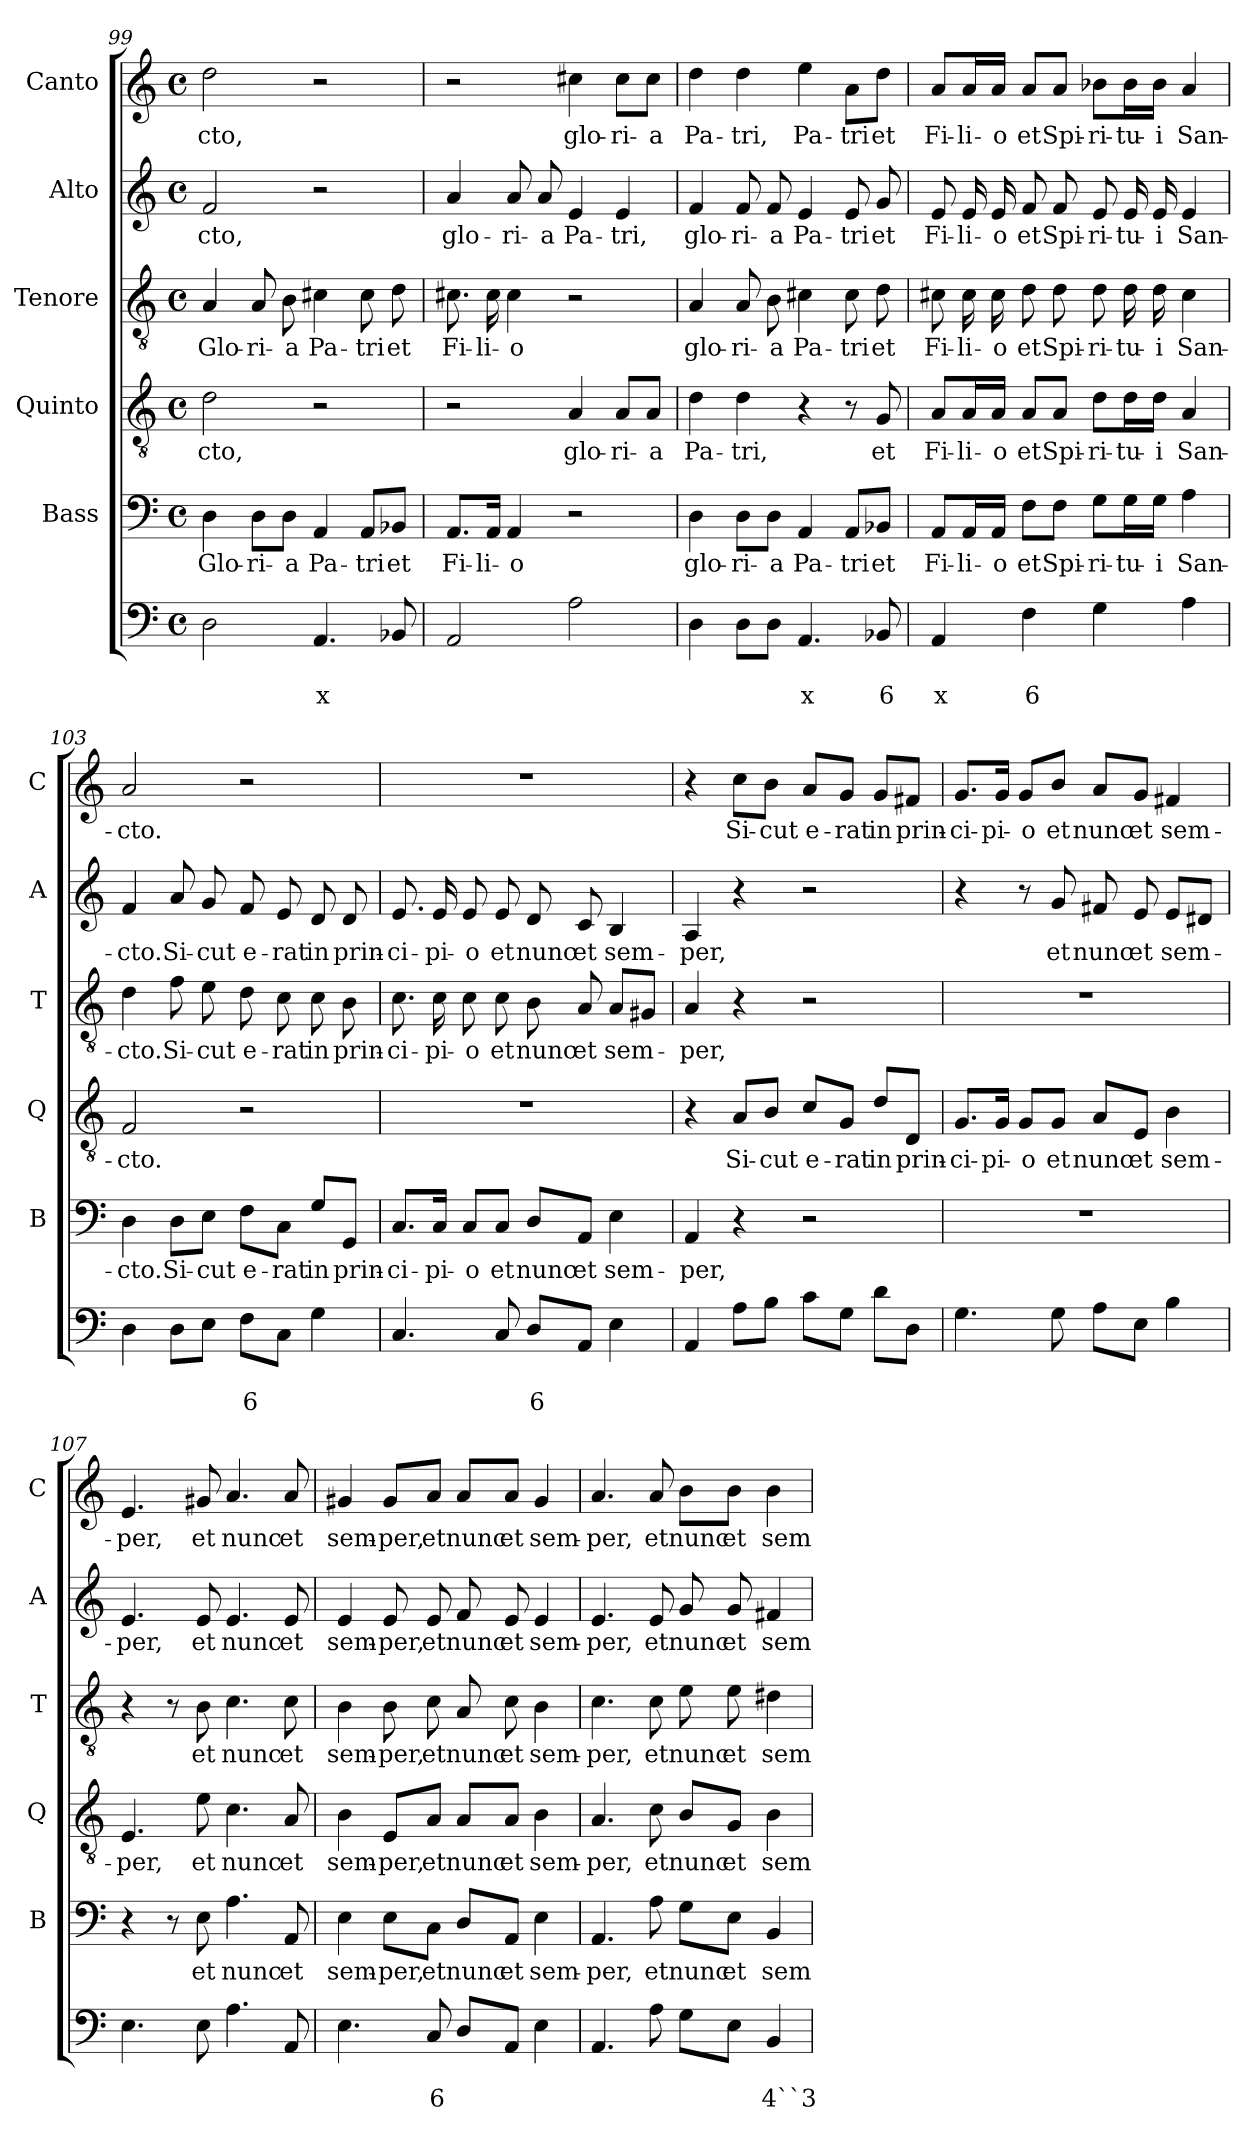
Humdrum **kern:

**kern	**text	**text	**kern	**text	**kern	**text	**kern	**text	**kern	**text	**kern	**text
*part6	*part6	*part6	*part5	*part5	*part4	*part4	*part3	*part3	*part2	*part2	*part1	*part1
*staff6	*staff6	*staff6	*staff5	*staff5	*staff4	*staff4	*staff3	*staff3	*staff2	*staff2	*staff1	*staff1
*	*	*	*I"Bass	*	*I"Quinto	*	*I"Tenore	*	*I"Alto	*	*I"Canto	*
*	*	*	*I'B	*	*I'Q	*	*I'T	*	*I'A	*	*I'C	*
*clefF4	*	*	*clefF4	*	*clefGv2	*	*clefGv2	*	*clefG2	*	*clefG2	*
*k[]	*	*	*k[]	*	*k[]	*	*k[]	*	*k[]	*	*k[]	*
*C:	*	*	*C:	*	*C:	*	*C:	*	*C:	*	*C:	*
*M4/4	*	*	*M4/4	*	*M4/4	*	*M4/4	*	*M4/4	*	*M4/4	*
*met(c)	*	*	*met(c)	*	*met(c)	*	*met(c)	*	*met(c)	*	*met(c)	*
=99	=99	=99	=99	=99	=99	=99	=99	=99	=99	=99	=99	=99
!	!	!	!	!LO:LY:b	!	!LO:LY:b	!	!LO:LY:b	!	!LO:LY:b	!	!LO:LY:b
2D\	.	.	4D\	Glo-	2d\	-cto,	4A/	Glo-	2f/	-cto,	2dd\	-cto,
!	!	!	!	!LO:LY:b	!	!	!	!LO:LY:b	!	!	!	!
.	.	.	8D\L	-ri-	.	.	8A/	-ri-	.	.	.	.
!	!	!	!	!LO:LY:b	!	!	!	!LO:LY:b	!	!	!	!
.	.	.	8D\J	-a	.	.	8B\	-a	.	.	.	.
!	!	!LO:LY:b	!	!LO:LY:b	!	!	!	!LO:LY:b	!	!	!	!
4.AA/	.	x	4AA/	Pa-	2r	.	4c#X\	Pa-	2r	.	2r	.
!	!	!	!	!LO:LY:b	!	!	!	!LO:LY:b	!	!	!	!
.	.	.	8AA/L	-tri	.	.	8c#\	-tri	.	.	.	.
!	!	!	!	!LO:LY:b	!	!	!	!LO:LY:b	!	!	!	!
8BB-X/	.	.	8BB-X/J	et	.	.	8d\	et	.	.	.	.
=100	=100	=100	=100	=100	=100	=100	=100	=100	=100	=100	=100	=100
!	!	!	!	!LO:LY:b	!	!	!	!LO:LY:b	!	!LO:LY:b	!	!
2AA/	.	.	8.AA/L	Fi-	2r	.	8.c#X\	Fi-	4a/	glo-	2r	.
!	!	!	!	!LO:LY:b	!	!	!	!LO:LY:b	!	!	!	!
.	.	.	16AA/Jk	-li-	.	.	16c#\	-li-	.	.	.	.
!	!	!	!	!LO:LY:b	!	!	!	!LO:LY:b	!	!LO:LY:b	!	!
.	.	.	4AA/	-o	.	.	4c#\	-o	8a/	-ri-	.	.
!	!	!	!	!	!	!	!	!	!	!LO:LY:b	!	!
.	.	.	.	.	.	.	.	.	8a/	-a	.	.
!	!	!	!	!	!	!LO:LY:b	!	!	!	!LO:LY:b	!	!LO:LY:b
2A\	.	.	2r	.	4A/	glo-	2r	.	4e/	Pa-	4cc#X\	glo-
!	!	!	!	!	!	!LO:LY:b	!	!	!	!LO:LY:b	!	!LO:LY:b
.	.	.	.	.	8A/L	-ri-	.	.	4e/	-tri,	8cc#\L	-ri-
!	!	!	!	!	!	!LO:LY:b	!	!	!	!	!	!LO:LY:b
.	.	.	.	.	8A/J	-a	.	.	.	.	8cc#\J	-a
!!LO:PB:g=z
=101	=101	=101	=101	=101	=101	=101	=101	=101	=101	=101	=101	=101
!	!	!	!	!LO:LY:b	!	!LO:LY:b	!	!LO:LY:b	!	!LO:LY:b	!	!LO:LY:b
4D\	.	.	4D\	glo-	4d\	Pa-	4A/	glo-	4f/	glo-	4dd\	Pa-
!	!	!	!	!LO:LY:b	!	!LO:LY:b	!	!LO:LY:b	!	!LO:LY:b	!	!LO:LY:b
8D\L	.	.	8D\L	-ri-	4d\	-tri,	8A/	-ri-	8f/	-ri-	4dd\	-tri,
!	!	!	!	!LO:LY:b	!	!	!	!LO:LY:b	!	!LO:LY:b	!	!
8D\J	.	.	8D\J	-a	.	.	8B\	-a	8f/	-a	.	.
!	!	!LO:LY:b	!	!LO:LY:b	!	!	!	!LO:LY:b	!	!LO:LY:b	!	!LO:LY:b
4.AA/	.	x	4AA/	Pa-	4r	.	4c#X\	Pa-	4e/	Pa-	4ee\	Pa-
!	!	!	!	!LO:LY:b	!	!	!	!LO:LY:b	!	!LO:LY:b	!	!LO:LY:b
.	.	.	8AA/L	-tri	8r	.	8c#\	-tri	8e/	-tri	8a\L	-tri
!	!	!LO:LY:b	!	!LO:LY:b	!	!LO:LY:b	!	!LO:LY:b	!	!LO:LY:b	!	!LO:LY:b
8BB-X/	.	6	8BB-X/J	et	8G/	et	8d\	et	8g/	et	8dd\J	et
=102	=102	=102	=102	=102	=102	=102	=102	=102	=102	=102	=102	=102
!	!	!LO:LY:b	!	!LO:LY:b	!	!LO:LY:b	!	!LO:LY:b	!	!LO:LY:b	!	!LO:LY:b
4AA/	.	x	8AA/L	Fi-	8A/L	Fi-	8c#X\	Fi-	8e/	Fi-	8a/L	Fi-
!	!	!	!	!LO:LY:b	!	!LO:LY:b	!	!LO:LY:b	!	!LO:LY:b	!	!LO:LY:b
.	.	.	16AA/L	-li-	16A/L	-li-	16c#\	-li-	16e/	-li-	16a/L	-li-
!	!	!	!	!LO:LY:b	!	!LO:LY:b	!	!LO:LY:b	!	!LO:LY:b	!	!LO:LY:b
.	.	.	16AA/JJ	-o	16A/JJ	-o	16c#\	-o	16e/	-o	16a/JJ	-o
!	!	!LO:LY:b	!	!LO:LY:b	!	!LO:LY:b	!	!LO:LY:b	!	!LO:LY:b	!	!LO:LY:b
4F\	.	6	8F\L	et	8A/L	et	8d\	et	8f/	et	8a/L	et
!	!	!	!	!LO:LY:b	!	!LO:LY:b	!	!LO:LY:b	!	!LO:LY:b	!	!LO:LY:b
.	.	.	8F\J	Spi-	8A/J	Spi-	8d\	Spi-	8f/	Spi-	8a/J	Spi-
!	!	!	!	!LO:LY:b	!	!LO:LY:b	!	!LO:LY:b	!	!LO:LY:b	!	!LO:LY:b
4G\	.	.	8G\L	-ri-	8d\L	-ri-	8d\	-ri-	8e/	-ri-	8b-X\L	-ri-
!	!	!	!	!LO:LY:b	!	!LO:LY:b	!	!LO:LY:b	!	!LO:LY:b	!	!LO:LY:b
.	.	.	16G\L	-tu-	16d\L	-tu-	16d\	-tu-	16e/	-tu-	16b-\L	-tu-
!	!	!	!	!LO:LY:b	!	!LO:LY:b	!	!LO:LY:b	!	!LO:LY:b	!	!LO:LY:b
.	.	.	16G\JJ	-i	16d\JJ	-i	16d\	-i	16e/	-i	16b-\JJ	-i
!	!	!	!	!LO:LY:b	!	!LO:LY:b	!	!LO:LY:b	!	!LO:LY:b	!	!LO:LY:b
4A\	.	.	4A\	San-	4A/	San-	4c#\	San-	4e/	San-	4a/	San-
=103	=103	=103	=103	=103	=103	=103	=103	=103	=103	=103	=103	=103
!	!	!	!	!LO:LY:b	!	!LO:LY:b	!	!LO:LY:b	!	!LO:LY:b	!	!LO:LY:b
4D\	.	.	4D\	-cto.	2F/	-cto.	4d\	-cto.	4f/	-cto.	2a/	-cto.
!	!	!	!	!LO:LY:b	!	!	!	!LO:LY:b	!	!LO:LY:b	!	!
8D\L	.	.	8D\L	Si-	.	.	8f\	Si-	8a/	Si-	.	.
!	!	!	!	!LO:LY:b	!	!	!	!LO:LY:b	!	!LO:LY:b	!	!
8E\J	.	.	8E\J	-cut	.	.	8e\	-cut	8g/	-cut	.	.
!	!	!LO:LY:b	!	!LO:LY:b	!	!	!	!LO:LY:b	!	!LO:LY:b	!	!
8F\L	.	6	8F\L	e-	2r	.	8d\	e-	8f/	e-	2r	.
!	!	!	!	!LO:LY:b	!	!	!	!LO:LY:b	!	!LO:LY:b	!	!
8C\J	.	.	8C\J	-rat	.	.	8c\	-rat	8e/	-rat	.	.
!	!	!	!	!LO:LY:b	!	!	!	!LO:LY:b	!	!LO:LY:b	!	!
4G\	.	.	8G/L	in	.	.	8c\	in	8d/	in	.	.
!	!	!	!	!LO:LY:b	!	!	!	!LO:LY:b	!	!LO:LY:b	!	!
.	.	.	8GG/J	prin-	.	.	8B\	prin-	8d/	prin-	.	.
=104	=104	=104	=104	=104	=104	=104	=104	=104	=104	=104	=104	=104
!	!	!	!	!LO:LY:b	!	!	!	!LO:LY:b	!	!LO:LY:b	!	!
4.C/	.	.	8.C/L	-ci-	1r	.	8.c\	-ci-	8.e/	-ci-	1r	.
!	!	!	!	!LO:LY:b	!	!	!	!LO:LY:b	!	!LO:LY:b	!	!
.	.	.	16C/Jk	-pi-	.	.	16c\	-pi-	16e/	-pi-	.	.
!	!	!	!	!LO:LY:b	!	!	!	!LO:LY:b	!	!LO:LY:b	!	!
.	.	.	8C/L	-o	.	.	8c\	-o	8e/	-o	.	.
!	!	!	!	!LO:LY:b	!	!	!	!LO:LY:b	!	!LO:LY:b	!	!
8C/	.	.	8C/J	et	.	.	8c\	et	8e/	et	.	.
!	!	!LO:LY:b	!	!LO:LY:b	!	!	!	!LO:LY:b	!	!LO:LY:b	!	!
8D/L	.	6	8D/L	nunc	.	.	8B\	nunc	8d/	nunc	.	.
!	!	!	!	!LO:LY:b	!	!	!	!LO:LY:b	!	!LO:LY:b	!	!
8AA/J	.	.	8AA/J	et	.	.	8A/	et	8c/	et	.	.
!	!	!	!	!LO:LY:b	!	!	!	!LO:LY:b	!	!LO:LY:b	!	!
4E\	.	.	4E\	sem-	.	.	8A/L	sem-	4B/	sem-	.	.
.	.	.	.	.	.	.	8G#X/J	.	.	.	.	.
!!LO:LB:g=z
=105	=105	=105	=105	=105	=105	=105	=105	=105	=105	=105	=105	=105
!	!	!	!	!LO:LY:b	!	!	!	!LO:LY:b	!	!LO:LY:b	!	!
4AA/	.	.	4AA/	-per,	4r	.	4A/	-per,	4A/	-per,	4r	.
!	!	!	!	!	!	!LO:LY:b	!	!	!	!	!	!LO:LY:b
8A\L	.	.	4r	.	8A/L	Si-	4r	.	4r	.	8cc\L	Si-
!	!	!	!	!	!	!LO:LY:b	!	!	!	!	!	!LO:LY:b
8B\J	.	.	.	.	8B/J	-cut	.	.	.	.	8b\J	-cut
!	!	!	!	!	!	!LO:LY:b	!	!	!	!	!	!LO:LY:b
8c\L	.	.	2r	.	8c/L	e-	2r	.	2r	.	8a/L	e-
!	!	!	!	!	!	!LO:LY:b	!	!	!	!	!	!LO:LY:b
8G\J	.	.	.	.	8G/J	-rat	.	.	.	.	8g/J	-rat
!	!	!	!	!	!	!LO:LY:b	!	!	!	!	!	!LO:LY:b
8d\L	.	.	.	.	8d/L	in	.	.	.	.	8g/L	in
!	!	!	!	!	!	!LO:LY:b	!	!	!	!	!	!LO:LY:b
8D\J	.	.	.	.	8D/J	prin-	.	.	.	.	8f#X/J	prin-
=106	=106	=106	=106	=106	=106	=106	=106	=106	=106	=106	=106	=106
!	!	!	!	!	!	!LO:LY:b	!	!	!	!	!	!LO:LY:b
4.G\	.	.	1r	.	8.G/L	-ci-	1r	.	4r	.	8.g/L	-ci-
!	!	!	!	!	!	!LO:LY:b	!	!	!	!	!	!LO:LY:b
.	.	.	.	.	16G/Jk	-pi-	.	.	.	.	16g/Jk	-pi-
!	!	!	!	!	!	!LO:LY:b	!	!	!	!	!	!LO:LY:b
.	.	.	.	.	8G/L	-o	.	.	8r	.	8g/L	-o
!	!	!	!	!	!	!LO:LY:b	!	!	!	!LO:LY:b	!	!LO:LY:b
8G\	.	.	.	.	8G/J	et	.	.	8g/	et	8b/J	et
!	!	!	!	!	!	!LO:LY:b	!	!	!	!LO:LY:b	!	!LO:LY:b
8A\L	.	.	.	.	8A/L	nunc	.	.	8f#X/	nunc	8a/L	nunc
!	!	!	!	!	!	!LO:LY:b	!	!	!	!LO:LY:b	!	!LO:LY:b
8E\J	.	.	.	.	8E/J	et	.	.	8e/	et	8g/J	et
!	!	!	!	!	!	!LO:LY:b	!	!	!	!LO:LY:b	!	!LO:LY:b
4B\	.	.	.	.	4B\	sem-	.	.	8e/L	sem-	4f#X/	sem-
.	.	.	.	.	.	.	.	.	8d#X/J	.	.	.
=107	=107	=107	=107	=107	=107	=107	=107	=107	=107	=107	=107	=107
!	!	!	!	!	!	!LO:LY:b	!	!	!	!LO:LY:b	!	!LO:LY:b
4.E\	.	.	4r	.	4.E/	-per,	4r	.	4.e/	-per,	4.e/	-per,
.	.	.	8r	.	.	.	8r	.	.	.	.	.
!	!	!	!	!LO:LY:b	!	!LO:LY:b	!	!LO:LY:b	!	!LO:LY:b	!	!LO:LY:b
8E\	.	.	8E\	et	8e\	et	8B\	et	8e/	et	8g#X/	et
!	!	!	!	!LO:LY:b	!	!LO:LY:b	!	!LO:LY:b	!	!LO:LY:b	!	!LO:LY:b
4.A\	.	.	4.A\	nunc	4.c\	nunc	4.c\	nunc	4.e/	nunc	4.a/	nunc
!	!	!	!	!LO:LY:b	!	!LO:LY:b	!	!LO:LY:b	!	!LO:LY:b	!	!LO:LY:b
8AA/	.	.	8AA/	et	8A/	et	8c\	et	8e/	et	8a/	et
=108	=108	=108	=108	=108	=108	=108	=108	=108	=108	=108	=108	=108
!	!	!	!	!LO:LY:b	!	!LO:LY:b	!	!LO:LY:b	!	!LO:LY:b	!	!LO:LY:b
4.E\	.	.	4E\	sem-	4B\	sem-	4B\	sem-	4e/	sem-	4g#X/	sem-
!	!	!	!	!LO:LY:b	!	!LO:LY:b	!	!LO:LY:b	!	!LO:LY:b	!	!LO:LY:b
.	.	.	8E\L	-per,	8E/L	-per,	8B\	-per,	8e/	-per,	8g#/L	-per,
!	!	!LO:LY:b	!	!LO:LY:b	!	!LO:LY:b	!	!LO:LY:b	!	!LO:LY:b	!	!LO:LY:b
8C/	.	6	8C\J	et	8A/J	et	8c\	et	8e/	et	8a/J	et
!	!	!	!	!LO:LY:b	!	!LO:LY:b	!	!LO:LY:b	!	!LO:LY:b	!	!LO:LY:b
8D/L	.	.	8D/L	nunc	8A/L	nunc	8A/	nunc	8f/	nunc	8a/L	nunc
!	!	!	!	!LO:LY:b	!	!LO:LY:b	!	!LO:LY:b	!	!LO:LY:b	!	!LO:LY:b
8AA/J	.	.	8AA/J	et	8A/J	et	8c\	et	8e/	et	8a/J	et
!	!	!	!	!LO:LY:b	!	!LO:LY:b	!	!LO:LY:b	!	!LO:LY:b	!	!LO:LY:b
4E\	.	.	4E\	sem-	4B\	sem-	4B\	sem-	4e/	sem-	4g#/	sem-
!!LO:PB:g=z
=109	=109	=109	=109	=109	=109	=109	=109	=109	=109	=109	=109	=109
!	!	!	!	!LO:LY:b	!	!LO:LY:b	!	!LO:LY:b	!	!LO:LY:b	!	!LO:LY:b
4.AA/	.	.	4.AA/	-per,	4.A/	-per,	4.c\	-per,	4.e/	-per,	4.a/	-per,
!	!	!	!	!LO:LY:b	!	!LO:LY:b	!	!LO:LY:b	!	!LO:LY:b	!	!LO:LY:b
8A\	.	.	8A\	et	8c\	et	8c\	et	8e/	et	8a/	et
!	!	!	!	!LO:LY:b	!	!LO:LY:b	!	!LO:LY:b	!	!LO:LY:b	!	!LO:LY:b
8G\L	.	.	8G\L	nunc	8B/L	nunc	8e\	nunc	8g/	nunc	8b\L	nunc
!	!	!	!	!LO:LY:b	!	!LO:LY:b	!	!LO:LY:b	!	!LO:LY:b	!	!LO:LY:b
8E\J	.	.	8E\J	et	8G/J	et	8e\	et	8g/	et	8b\J	et
!	!	!LO:LY:b	!	!LO:LY:b	!	!LO:LY:b	!	!LO:LY:b	!	!LO:LY:b	!	!LO:LY:b
4BB/	.	4``3	4BB/	sem-	4B\	sem-	4d#X\	sem-	4f#X/	sem-	4b\	sem-
=	=	=	=	=	=	=	=	=	=	=	=	=
*-	*-	*-	*-	*-	*-	*-	*-	*-	*-	*-	*-	*-
